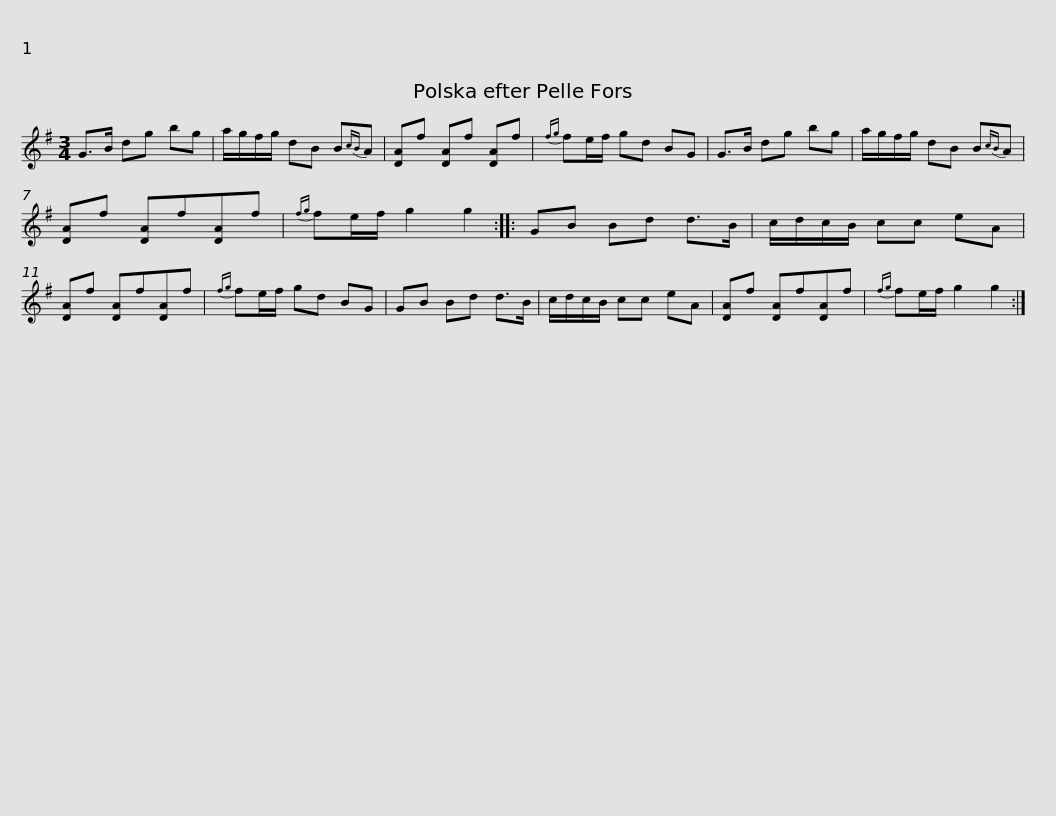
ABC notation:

X:1
L:1/8
M:3/4
I:linebreak $
K:G
V:1 treble
V:1
 G>B dg bg | a/g/f/g/ dB B{cB}A | [DA]f [DA]f [DA]f |{fg} fe/f/ gd BG | G>B dg bg |$ %5
 a/g/f/g/ dB B{cB}A | [DA]f [DA]f[DA]f |{fg} fe/f/ g2 g2 :: GB Bd d>B | c/d/c/B/ cc eA | %10
 [DA]f [DA]f[DA]f |${fg} fe/f/ gd BG | GB Bd d>B | c/d/c/B/ cc eA | [DA]f [DA]f[DA]f | %15
{fg} fe/f/ g2 g2 :| %16
